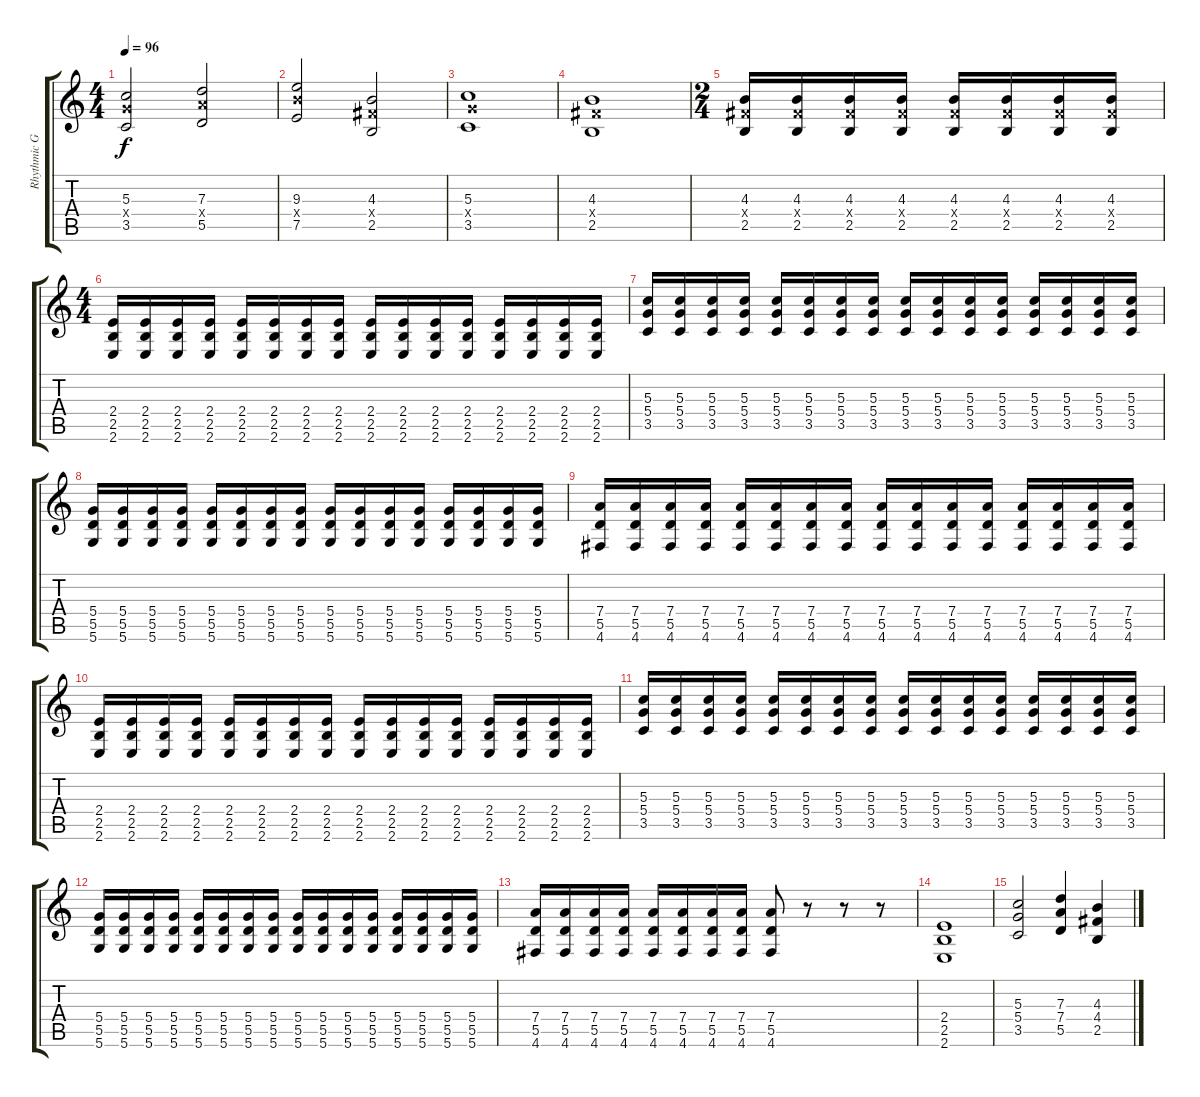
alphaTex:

\track ("Rhythmic Guitar" "Rhythmic G") {instrument distortionguitar}
\staff {score tabs}
\tuning (E4 B3 G3 D3 A2 D2) {hide}
\ts (4 4)
\tempo 96
\clef g2
\ks c
(5.3 5.4{x} 3.5).2{dy f} (7.3 7.4{x} 5.5).2 |
(9.3 9.4{x} 7.5).2 (4.3 4.4{x} 2.5).2 |
(5.3 5.4{x} 3.5).1 |
(4.3 4.4{x} 2.5).1 |
\ts (2 4)
(4.3 4.4{x} 2.5).16 (4.3 4.4{x} 2.5).16 (4.3 4.4{x} 2.5).16 (4.3 4.4{x} 2.5).16 (4.3 4.4{x} 2.5).16 (4.3 4.4{x} 2.5).16 (4.3 4.4{x} 2.5).16 (4.3 4.4{x} 2.5).16 |
\ts (4 4)
(2.4 2.5 2.6).16 (2.4 2.5 2.6).16 (2.4 2.5 2.6).16 (2.4 2.5 2.6).16 (2.4 2.5 2.6).16 (2.4 2.5 2.6).16 (2.4 2.5 2.6).16 (2.4 2.5 2.6).16 (2.4 2.5 2.6).16 (2.4 2.5 2.6).16 (2.4 2.5 2.6).16 (2.4 2.5 2.6).16 (2.4 2.5 2.6).16 (2.4 2.5 2.6).16 (2.4 2.5 2.6).16 (2.4 2.5 2.6).16 |
(5.3 5.4 3.5).16 (5.3 5.4 3.5).16 (5.3 5.4 3.5).16 (5.3 5.4 3.5).16 (5.3 5.4 3.5).16 (5.3 5.4 3.5).16 (5.3 5.4 3.5).16 (5.3 5.4 3.5).16 (5.3 5.4 3.5).16 (5.3 5.4 3.5).16 (5.3 5.4 3.5).16 (5.3 5.4 3.5).16 (5.3 5.4 3.5).16 (5.3 5.4 3.5).16 (5.3 5.4 3.5).16 (5.3 5.4 3.5).16 |
(5.4 5.5 5.6).16 (5.4 5.5 5.6).16 (5.4 5.5 5.6).16 (5.4 5.5 5.6).16 (5.4 5.5 5.6).16 (5.4 5.5 5.6).16 (5.4 5.5 5.6).16 (5.4 5.5 5.6).16 (5.4 5.5 5.6).16 (5.4 5.5 5.6).16 (5.4 5.5 5.6).16 (5.4 5.5 5.6).16 (5.4 5.5 5.6).16 (5.4 5.5 5.6).16 (5.4 5.5 5.6).16 (5.4 5.5 5.6).16 |
(7.4 5.5 4.6).16 (7.4 5.5 4.6).16 (7.4 5.5 4.6).16 (7.4 5.5 4.6).16 (7.4 5.5 4.6).16 (7.4 5.5 4.6).16 (7.4 5.5 4.6).16 (7.4 5.5 4.6).16 (7.4 5.5 4.6).16 (7.4 5.5 4.6).16 (7.4 5.5 4.6).16 (7.4 5.5 4.6).16 (7.4 5.5 4.6).16 (7.4 5.5 4.6).16 (7.4 5.5 4.6).16 (7.4 5.5 4.6).16 |
(2.4 2.5 2.6).16 (2.4 2.5 2.6).16 (2.4 2.5 2.6).16 (2.4 2.5 2.6).16 (2.4 2.5 2.6).16 (2.4 2.5 2.6).16 (2.4 2.5 2.6).16 (2.4 2.5 2.6).16 (2.4 2.5 2.6).16 (2.4 2.5 2.6).16 (2.4 2.5 2.6).16 (2.4 2.5 2.6).16 (2.4 2.5 2.6).16 (2.4 2.5 2.6).16 (2.4 2.5 2.6).16 (2.4 2.5 2.6).16 |
(5.3 5.4 3.5).16 (5.3 5.4 3.5).16 (5.3 5.4 3.5).16 (5.3 5.4 3.5).16 (5.3 5.4 3.5).16 (5.3 5.4 3.5).16 (5.3 5.4 3.5).16 (5.3 5.4 3.5).16 (5.3 5.4 3.5).16 (5.3 5.4 3.5).16 (5.3 5.4 3.5).16 (5.3 5.4 3.5).16 (5.3 5.4 3.5).16 (5.3 5.4 3.5).16 (5.3 5.4 3.5).16 (5.3 5.4 3.5).16 |
(5.4 5.5 5.6).16 (5.4 5.5 5.6).16 (5.4 5.5 5.6).16 (5.4 5.5 5.6).16 (5.4 5.5 5.6).16 (5.4 5.5 5.6).16 (5.4 5.5 5.6).16 (5.4 5.5 5.6).16 (5.4 5.5 5.6).16 (5.4 5.5 5.6).16 (5.4 5.5 5.6).16 (5.4 5.5 5.6).16 (5.4 5.5 5.6).16 (5.4 5.5 5.6).16 (5.4 5.5 5.6).16 (5.4 5.5 5.6).16 |
(7.4 5.5 4.6).16 (7.4 5.5 4.6).16 (7.4 5.5 4.6).16 (7.4 5.5 4.6).16 (7.4 5.5 4.6).16 (7.4 5.5 4.6).16 (7.4 5.5 4.6).16 (7.4 5.5 4.6).16 (7.4 5.5 4.6).8 r.8 r.8 r.8 |
(2.4 2.5 2.6).1 |
(5.3 5.4 3.5).2 (7.3 7.4 5.5).4 (4.3 4.4 2.5).4
